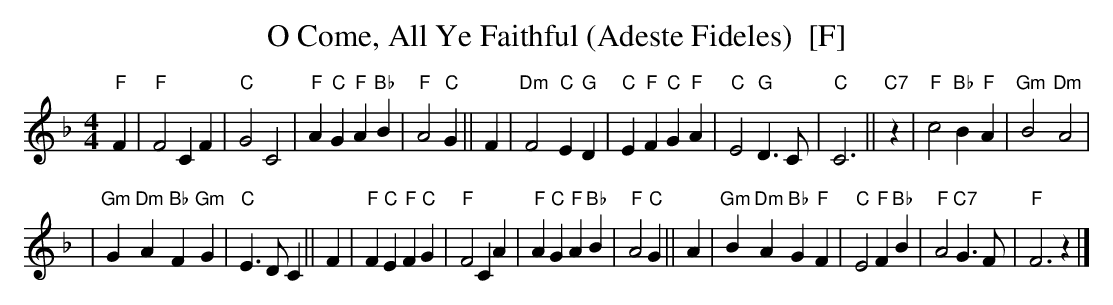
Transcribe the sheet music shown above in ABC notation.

X:1
T:O Come, All Ye Faithful (Adeste Fideles)  [F]
M:4/4
L:1/4
K:F
"F"F \
| "F"F2 C F | "C"G2 C2 | "F"A "C"G "F"A "Bb"B | "F"A2 "C"G || F | "Dm"F2 "C"E "G"D \
| "C"E "F"F "C"G "F"A | "C"E2 "G"D>C | "C"C3 || "C7"z | "F"c2 "Bb"B "F"A | "Gm"B2 "Dm"A2 |
| "Gm"G "Dm"A "Bb"F "Gm"G | "C"E>D C || F | "F"F "C"E "F"F "C"G | "F"F2 C A | "F"A "C"G "F"A "Bb"B \
| "F"A2 "C"G || A | "Gm"B "Dm"A "Bb"G "F"F | "C"E2 "F"F "Bb"B | "F"A2 "C7"G>F | "F"F3 z |]
